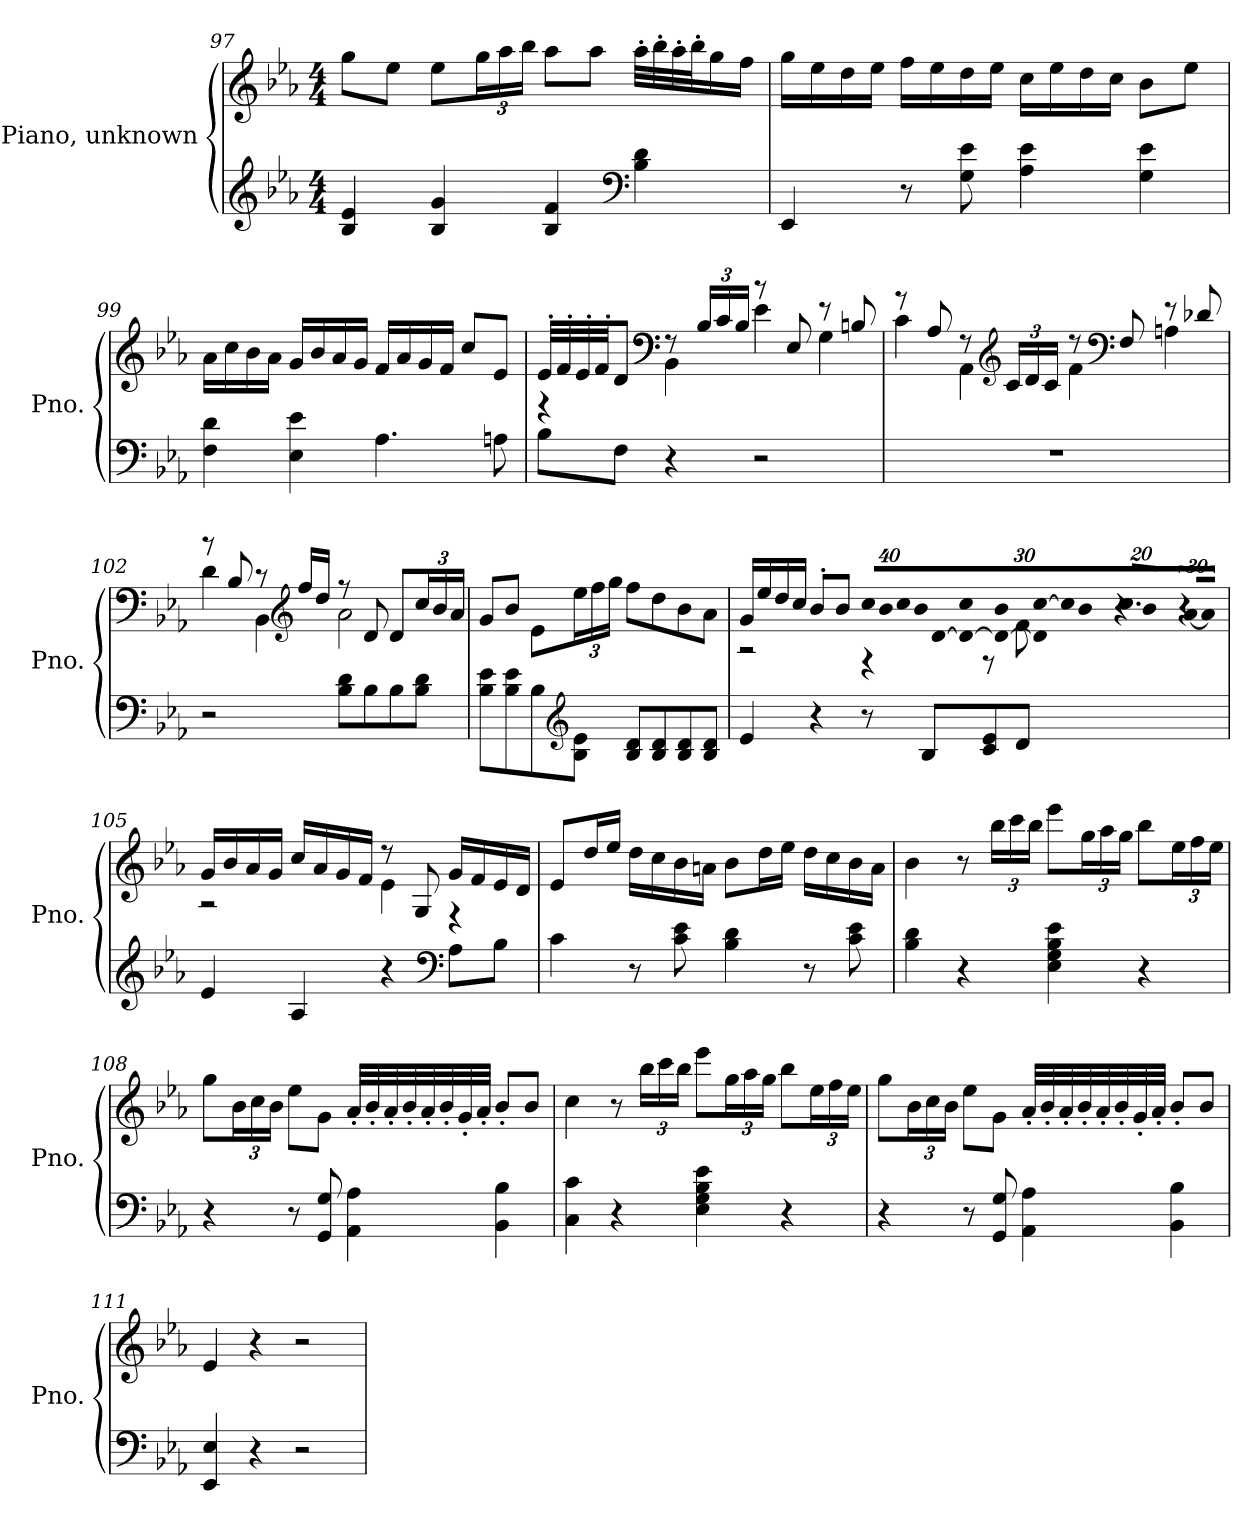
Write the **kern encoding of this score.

**kern	**kern
*part1	*part1
*staff2	*staff1
*I"Piano, unknown	*
*I'Pno.	*
*clefG2	*clefG2
*k[b-e-a-]	*k[b-e-a-]
*M4/4	*M4/4
=97	=97
4B-/ 4e-/	8gg\L
.	8ee-\J
4B-/ 4g/	8ee-\L
*	*Xbrackettup
.	24gg\L
.	24aa-\
.	24bb-\JJ
4B-/ 4f/	8aa-\L
.	8aa-\J
*clefF4	*
4B-\ 4d\	32aa-'\LLL
.	32bb-'\
.	32aa-'\
.	32bb-'\J
.	16gg\
.	16ff\JJ
!!LO:LB:g=z
=98	=98
4EE-/	16gg\LL
.	16ee-\
.	16dd\
.	16ee-\JJ
8r	16ff\LL
.	16ee-\
8G\ 8e-\	16dd\
.	16ee-\JJ
4A-\ 4e-\	16cc\LL
.	16ee-\
.	16dd\
.	16cc\JJ
4G\ 4e-\	8b-\L
.	8ee-\J
=99	=99
4F\ 4d\	16a-\LL
.	16cc\
.	16b-\
.	16a-\JJ
4E-\ 4e-\	16g/LL
.	16b-/
.	16a-/
.	16g/JJ
4.A-\	16f/LL
.	16a-/
.	16g/
.	16f/JJ
.	8cc/L
8An\	8e-/J
=100	=100
*	*^
8B-\L	32e-'/LLL	4r
.	32f'/	.
.	32e-'/	.
.	32f'/JJ	.
8F\J	8d/J	.
*	*clefF4	*
4r	8r	4BB-\
.	24B-/LL	.
.	24c/	.
.	24B-/JJ	.
2r	8r	4e-\
.	8E-/	.
.	8r	4G\
.	8Bn/	.
!!LO:LB:g=z	!!
=101	=101	=101
1r	8r	4c\
.	8A-/	.
.	8r	4AA-\
*	*clefG2	*
.	24c/LL	.
.	24d/	.
.	24c/JJ	.
.	8r	4f\
*	*clefF4	*
.	8F/	.
.	8r	4An\
.	8d-X/	.
=102	=102	=102
2r	8r	4d\
.	8B-/	.
.	8r	4BB-\
*	*clefG2	*
.	16ff/LL	.
.	16dd/JJ	.
8B-\ 8d\L	8r	2a-\
8B-\	8d/	.
8B-\	8d/L	.
8B-\ 8d\J	24cc/L	.
.	24b-/	.
.	24a-/JJ	.
*	*v	*v
=103	=103
8B-\ 8e-\L	8g/L
8B-\ 8e-\	8b-/J
8B-\	8e-\L
*clefG2	*
8B-\ 8e-\J	24ee-\L
.	24ff\
.	24gg\JJ
8B-/ 8d/L	8ff\L
8B-/ 8d/	8dd\
8B-/ 8d/	8b-\
8B-/ 8d/J	8a-\J
!!LO:PB:g=z
=104	=104
*	*^
4e-/	16g/LL	2r
.	16ee-/	.
.	16dd/	.
.	16cc/JJ	.
4r	8b-'/L	.
.	8b-/J	.
!	!LO:N:vis=32	!
8r	640%23cc/LLL	4r
!	!LO:N:vis=32	!
.	640%23b-/	.
!	!LO:N:vis=32	!
.	640%23cc/	.
!	!LO:N:vis=64	!
.	960%17b-/L	.
8B-/L	.	.
!	!LO:N:vis=64	!
.	[960%17d/J	.
!	!LO:N:vis=32	!
.	640%23d/_ 640%23cc/	.
!	!LO:N:vis=32	!
.	640%23d/_ 640%23b-/	.
!	!LO:N:vis=64	!
.	960%17d/] [960%17cc/L	.
!	!LO:N:vis=64	!
.	960%17cc/JJJJ]	.
8c/ 8e-/	.	8r
*	*brackettup	*
!	!LO:N:vis=32	!
.	640%23b-/	.
!	!LO:N:vis=128	!
.	1920%17r	.
!	!LO:N:vis=64.	!
.	640%17cc/KLLL	.
!	!LO:N:vis=32	!
.	640%23b-/JJJ	.
!	!LO:N:vis=128	!
.	1920%17r	.
!	!LO:N:vis=256	!
.	[1920%17a-/KKKKL	.
8d/J	.	8f\
.	8a-/J]	.
1920ryy	.	1920ryy
=105	=105	=105
4e-/	16g/LL	2r
.	16b-/	.
.	16a-/	.
.	16g/JJ	.
4A-/	16cc/LL	.
.	16a-/	.
.	16g/	.
.	16f/JJ	.
4r	8r	4e-\
.	8G/	.
*clefF4	*	*
8A-\L	16g/LL	4r
.	16f/	.
8B-\J	16e-/	.
.	16d/JJ	.
*	*v	*v
!!LO:LB:g=z
=106	=106
4c\	8e-/L
.	16dd/L
.	16ee-/JJ
8r	16dd\LL
.	16cc\
8c\ 8e-\	16b-\
.	16an\JJ
4B-\ 4d\	8b-\L
.	16dd\L
.	16ee-\JJ
8r	16dd\LL
.	16cc\
8c\ 8e-\	16b-\
.	16a\JJ
=107	=107
4B-\ 4d\	4b-\
4r	8r
*	*Xbrackettup
.	24bb-\LL
.	24ccc\
.	24bb-\JJ
4E-\ 4G\ 4B-\ 4e-\	8eee-\L
.	24gg\L
.	24aa-\
.	24gg\JJ
4r	8bb-\L
.	24ee-\L
.	24ff\
.	24ee-\JJ
=108	=108
4r	8gg\L
.	24b-\L
.	24cc\
.	24b-\JJ
8r	8ee-\L
8GG/ 8G/	8g\J
4AA-\ 4A-\	32a-'/LLL
.	32b-'/
.	32a-'/
.	32b-'/
.	32a-'/
.	32b-'/
.	32g'/
.	32a-'/JJJ
4BB-\ 4B-\	8b-'/L
.	8b-/J
!!LO:LB:g=z
=109	=109
4C\ 4c\	4cc\
4r	8r
.	24bb-\LL
.	24ccc\
.	24bb-\JJ
4E-\ 4G\ 4B-\ 4e-\	8eee-\L
.	24gg\L
.	24aa-\
.	24gg\JJ
4r	8bb-\L
.	24ee-\L
.	24ff\
.	24ee-\JJ
=110	=110
4r	8gg\L
.	24b-\L
.	24cc\
.	24b-\JJ
8r	8ee-\L
8GG/ 8G/	8g\J
4AA-\ 4A-\	32a-'/LLL
.	32b-'/
.	32a-'/
.	32b-'/
.	32a-'/
.	32b-'/
.	32g'/
.	32a-'/JJJ
4BB-\ 4B-\	8b-'/L
.	8b-/J
=111	=111
4EE-/ 4E-/	4e-/
4r	4r
2r	2r
=	=
*-	*-
